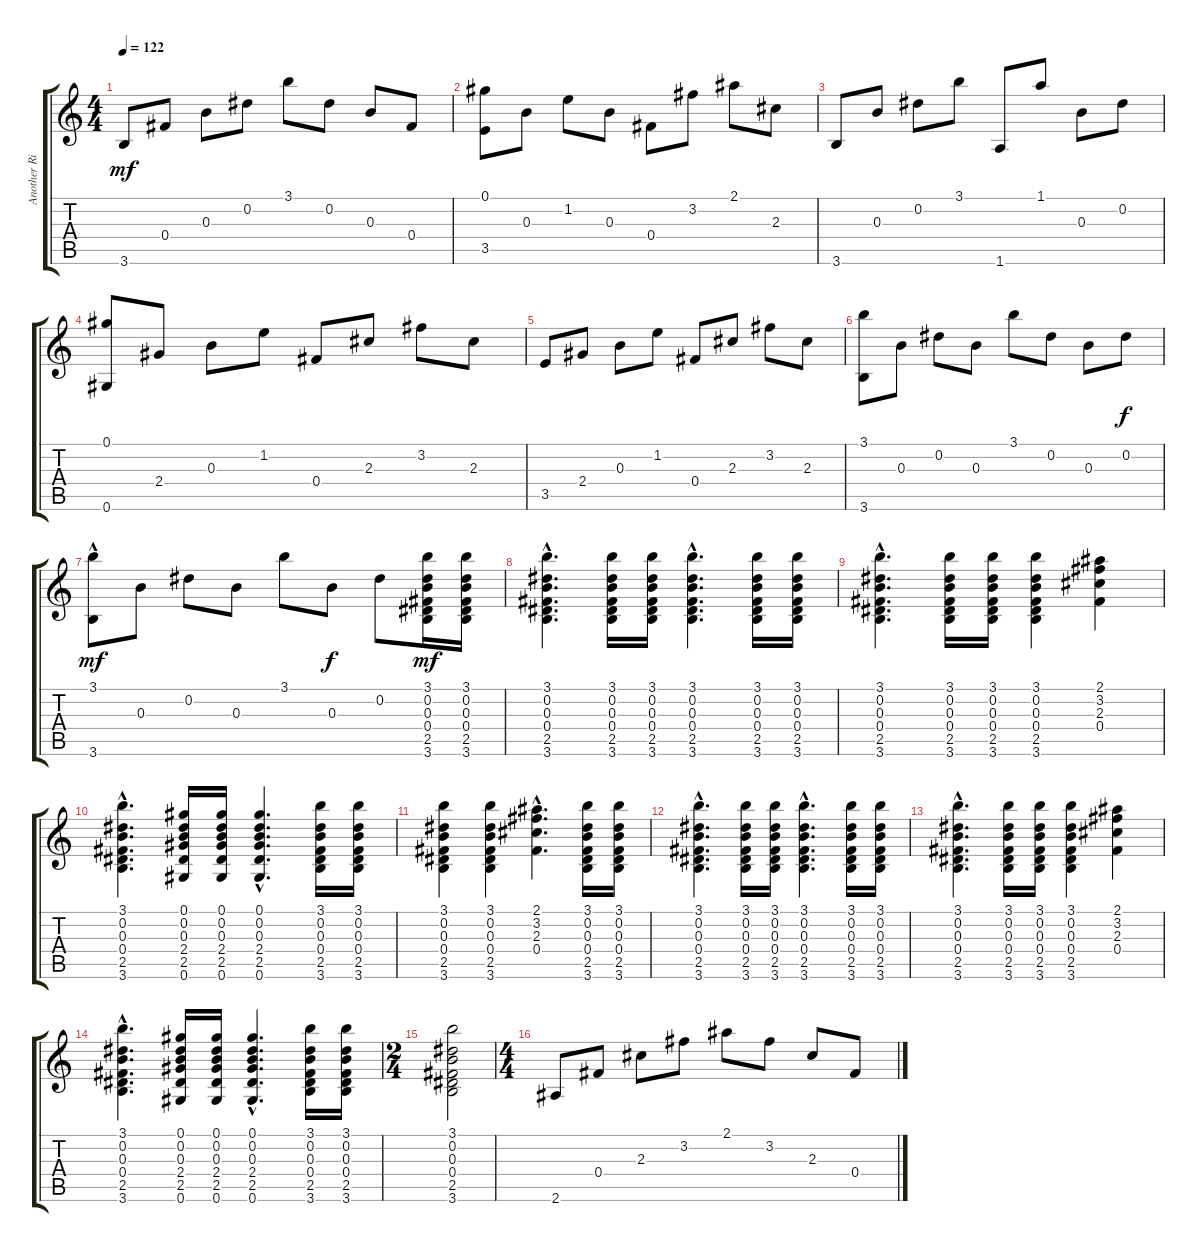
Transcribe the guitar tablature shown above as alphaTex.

\track ("Another Ritchie's Guitar" "Another Ri") {instrument acousticguitarsteel}
\staff {score tabs}
\tuning (Ab4 Eb4 B3 Gb3 Db3 Ab2) {hide}
\ts (4 4)
\tempo 122
\clef g2
\ks c
3.6.8{dy mf} 0.4.8 0.3.8 0.2.8 3.1.8 0.2.8 0.3.8 0.4.8 |
(0.1 3.5).8 0.3.8 1.2.8 0.3.8 0.4.8 3.2.8 2.1.8 2.3.8 |
3.6.8 0.3.8 0.2.8 3.1.8 1.6.8 1.1.8 0.3.8 0.2.8 |
(0.1 0.6).8 2.4.8 0.3.8 1.2.8 0.4.8 2.3.8 3.2.8 2.3.8 |
3.5.8 2.4.8 0.3.8 1.2.8 0.4.8 2.3.8 3.2.8 2.3.8 |
(3.1 3.6).8 0.3.8 0.2.8 0.3.8 3.1.8 0.2.8 0.3.8 0.2.8{dy f} |
(3.1 3.6{hac}).8{dy mf} 0.3.8 0.2.8 0.3.8 3.1.8 0.3.8{dy f} 0.2.8 (3.1 0.2 0.3 0.4 2.5 3.6).16{dy mf} (3.1 0.2 0.3 0.4 2.5 3.6).16 |
(3.1{hac} 0.2{hac} 0.3{hac} 0.4{hac} 2.5{hac} 3.6{hac}).4{d} (3.1 0.2 0.3 0.4 2.5 3.6).16 (3.1 0.2 0.3 0.4 2.5 3.6).16 (3.1{hac} 0.2{hac} 0.3{hac} 0.4{hac} 2.5{hac} 3.6{hac}).4{d} (3.1 0.2 0.3 0.4 2.5 3.6).16 (3.1 0.2 0.3 0.4 2.5 3.6).16 |
(3.1{hac} 0.2{hac} 0.3{hac} 0.4{hac} 2.5{hac} 3.6{hac}).4{d} (3.1 0.2 0.3 0.4 2.5 3.6).16 (3.1 0.2 0.3 0.4 2.5 3.6).16 (3.1 0.2 0.3 0.4 2.5 3.6).4 (2.1 3.2 2.3 0.4).4 |
(3.1{hac} 0.2{hac} 0.3{hac} 0.4{hac} 2.5{hac} 3.6{hac}).4{d} (0.1 0.2 0.3 2.4 2.5 0.6).16 (0.1 0.2 0.3 2.4 2.5 0.6).16 (0.1{hac} 0.2{hac} 0.3{hac} 2.4{hac} 2.5{hac} 0.6{hac}).4{d} (3.1 0.2 0.3 0.4 2.5 3.6).16 (3.1 0.2 0.3 0.4 2.5 3.6).16 |
(3.1 0.2 0.3 0.4 2.5 3.6).4 (3.1 0.2 0.3 0.4 2.5 3.6).4 (2.1{hac} 3.2{hac} 2.3{hac} 0.4{hac}).4{d} (3.1 0.2 0.3 0.4 2.5 3.6).16 (3.1 0.2 0.3 0.4 2.5 3.6).16 |
(3.1{hac} 0.2{hac} 0.3{hac} 0.4{hac} 2.5{hac} 3.6{hac}).4{d} (3.1 0.2 0.3 0.4 2.5 3.6).16 (3.1 0.2 0.3 0.4 2.5 3.6).16 (3.1{hac} 0.2{hac} 0.3{hac} 0.4{hac} 2.5{hac} 3.6{hac}).4{d} (3.1 0.2 0.3 0.4 2.5 3.6).16 (3.1 0.2 0.3 0.4 2.5 3.6).16 |
(3.1{hac} 0.2{hac} 0.3{hac} 0.4{hac} 2.5{hac} 3.6{hac}).4{d} (3.1 0.2 0.3 0.4 2.5 3.6).16 (3.1 0.2 0.3 0.4 2.5 3.6).16 (3.1 0.2 0.3 0.4 2.5 3.6).4 (2.1 3.2 2.3 0.4).4 |
(3.1{hac} 0.2{hac} 0.3{hac} 0.4{hac} 2.5{hac} 3.6{hac}).4{d} (0.1 0.2 0.3 2.4 2.5 0.6).16 (0.1 0.2 0.3 2.4 2.5 0.6).16 (0.1{hac} 0.2{hac} 0.3{hac} 2.4{hac} 2.5{hac} 0.6{hac}).4{d} (3.1 0.2 0.3 0.4 2.5 3.6).16 (3.1 0.2 0.3 0.4 2.5 3.6).16 |
\ts (2 4)
(3.1 0.2 0.3 0.4 2.5 3.6).2 |
\ts (4 4)
2.6.8 0.4.8 2.3.8 3.2.8 2.1.8 3.2.8 2.3.8 0.4.8
